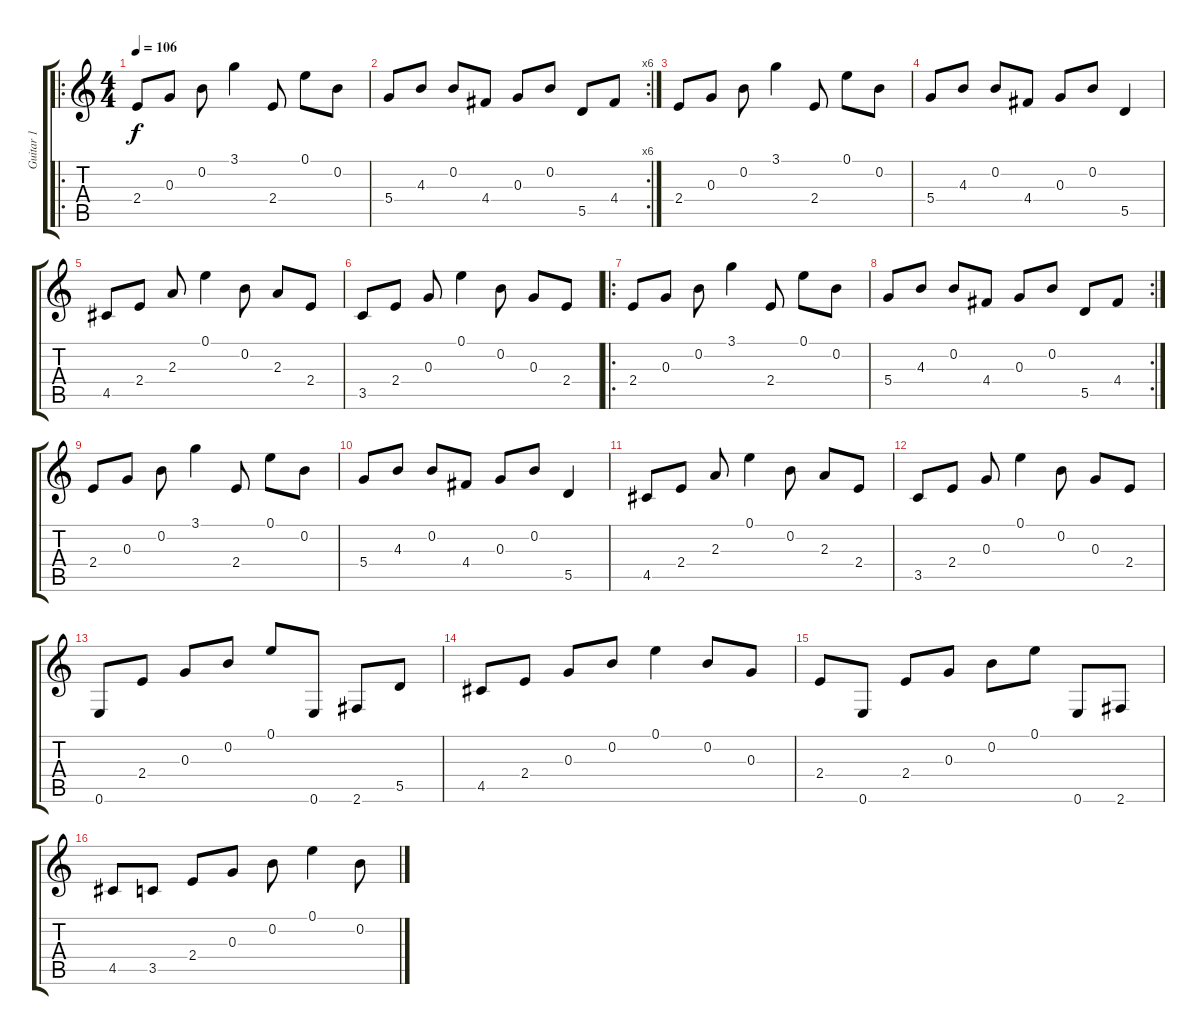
\track ("Guitar 1" "Guitar 1") {instrument electricguitarclean}
\staff {score tabs}
\tuning (E4 B3 G3 D3 A2 E2) {hide}
\ro
\ts (4 4)
\tempo 106
\clef g2
\ks c
2.4.8{dy f instrument electricguitarclean} 0.3.8 0.2.8 3.1.4 2.4.8 0.1.8 0.2.8 |
\rc 6
5.4.8 4.3.8 0.2.8 4.4.8 0.3.8 0.2.8 5.5.8 4.4.8 |
2.4.8 0.3.8 0.2.8 3.1.4 2.4.8 0.1.8 0.2.8 |
5.4.8 4.3.8 0.2.8 4.4.8 0.3.8 0.2.8 5.5.4 |
4.5.8 2.4.8 2.3.8 0.1.4 0.2.8 2.3.8 2.4.8 |
3.5.8 2.4.8 0.3.8 0.1.4 0.2.8 0.3.8 2.4.8 |
\ro
2.4.8 0.3.8 0.2.8 3.1.4 2.4.8 0.1.8 0.2.8 |
\rc 2
5.4.8 4.3.8 0.2.8 4.4.8 0.3.8 0.2.8 5.5.8 4.4.8 |
2.4.8 0.3.8 0.2.8 3.1.4 2.4.8 0.1.8 0.2.8 |
5.4.8 4.3.8 0.2.8 4.4.8 0.3.8 0.2.8 5.5.4 |
4.5.8 2.4.8 2.3.8 0.1.4 0.2.8 2.3.8 2.4.8 |
3.5.8 2.4.8 0.3.8 0.1.4 0.2.8 0.3.8 2.4.8 |
0.6.8 2.4.8 0.3.8 0.2.8 0.1.8 0.6.8 2.6.8 5.5.8 |
4.5.8 2.4.8 0.3.8 0.2.8 0.1.4 0.2.8 0.3.8 |
2.4.8 0.6.8 2.4.8 0.3.8 0.2.8 0.1.8 0.6.8 2.6.8 |
4.5.8 3.5.8 2.4.8 0.3.8 0.2.8 0.1.4 0.2.8
